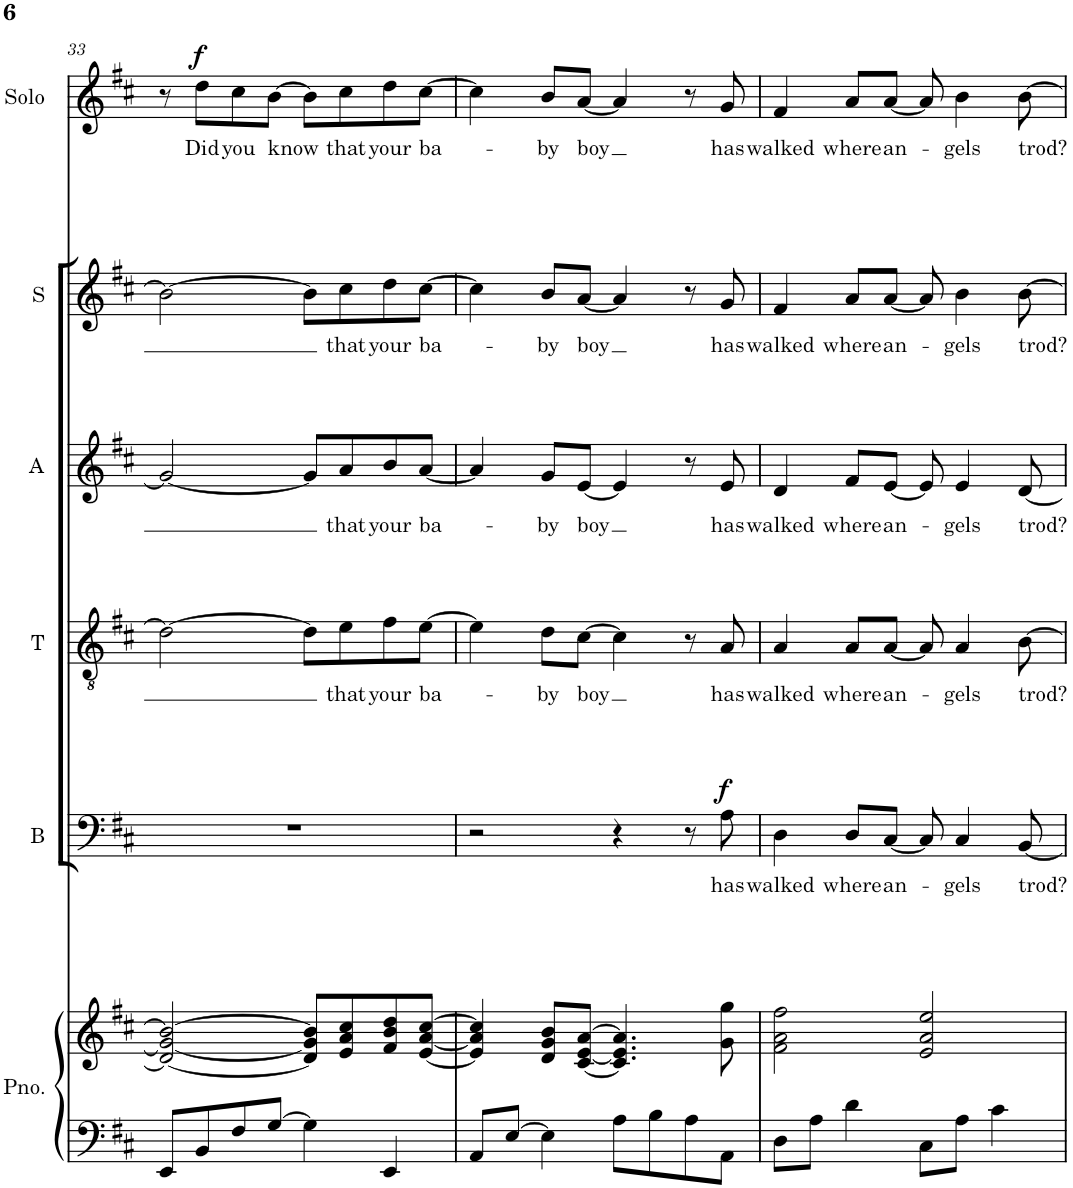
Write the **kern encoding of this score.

**kern	**kern	**kern	**text	**dynam	**kern	**text	**kern	**text	**kern	**text	**kern	**text	**dynam
*part6	*part6	*part5	*part5	*part5	*part4	*part4	*part3	*part3	*part2	*part2	*part1	*part1	*part1
*staff7	*staff6	*staff5	*staff5	*staff5	*staff4	*staff4	*staff3	*staff3	*staff2	*staff2	*staff1	*staff1	*staff1
*I"Piano	*	*I"Bas	*	*	*I"Tenor	*	*I"Alt	*	*I"Sopraan	*	*I"Solo	*	*
*I'Pno.	*	*I'B	*	*	*I'T	*	*I'A	*	*I'S	*	*I'Solo	*	*
!!LO:PB:g=z
*clefF4	*clefG2	*clefF4	*	*	*clefGv2	*	*clefG2	*	*clefG2	*	*clefG2	*	*
*k[f#c#]	*k[f#c#]	*k[f#c#]	*	*	*k[f#c#]	*	*k[f#c#]	*	*k[f#c#]	*	*k[f#c#]	*	*
*M4/4	*M4/4	*M4/4	*	*	*M4/4	*	*M4/4	*	*M4/4	*	*M4/4	*	*
=33	=33	=33	=33	=33	=33	=33	=33	=33	=33	=33	=33	=33	=33
8EE/L	2d/_ 2g/_ 2b/_	1r	.	.	2d\_	.	2g/_	.	2b\_	.	8r	.	.
!	!	!	!	!	!	!	!	!	!	!	!	!LO:LY:b	!LO:DY:a
8BB/	.	.	.	.	.	.	.	.	.	.	8dd\L	Did	f
!	!	!	!	!	!	!	!	!	!	!	!	!LO:LY:b	!
8F#/	.	.	.	.	.	.	.	.	.	.	8cc#\	you	.
!	!	!	!	!	!	!	!	!	!	!	!	!LO:LY:b	!
[8G/J	.	.	.	.	.	.	.	.	.	.	[8b\J	know	.
4G\]	8d/] 8g/] 8b/]L	.	.	.	8d\L]	.	8g/L]	.	8b\L]	.	8b\L]	.	.
!	!	!	!	!	!	!LO:LY:b	!	!LO:LY:b	!	!LO:LY:b	!	!LO:LY:b	!
.	8e/ 8a/ 8cc#/	.	.	.	8e\	that	8a/	that	8cc#\	that	8cc#\	that	.
!	!	!	!	!	!	!LO:LY:b	!	!LO:LY:b	!	!LO:LY:b	!	!LO:LY:b	!
4EE/	8f#/ 8b/ 8dd/	.	.	.	8f#\	your	8b/	your	8dd\	your	8dd\	your	.
!	!	!	!	!	!	!LO:LY:b	!	!LO:LY:b	!	!LO:LY:b	!	!LO:LY:b	!
.	[8e/ [8a/ [8cc#/J	.	.	.	[8e\J	ba-	[8a/J	ba-	[8cc#\J	ba-	[8cc#\J	ba-	.
=34	=34	=34	=34	=34	=34	=34	=34	=34	=34	=34	=34	=34	=34
8AA/L	4e/] 4a/] 4cc#/]	2r	.	.	4e\]	.	4a/]	.	4cc#\]	.	4cc#\]	.	.
[8E/J	.	.	.	.	.	.	.	.	.	.	.	.	.
!	!	!	!	!	!	!LO:LY:b	!	!LO:LY:b	!	!LO:LY:b	!	!LO:LY:b	!
4E\]	8d/ 8g/ 8b/L	.	.	.	8d\L	-by	8g/L	-by	8b/L	-by	8b/L	-by	.
!	!	!	!	!	!	!LO:LY:b	!	!LO:LY:b	!	!LO:LY:b	!	!LO:LY:b	!
.	[8c#/ [8e/ [8a/J	.	.	.	[8c#\J	boy	[8e/J	boy	[8a/J	boy	[8a/J	boy	.
8A\L	4.c#/] 4.e/] 4.a/]	4r	.	.	4c#\]	.	4e/]	.	4a/]	.	4a/]	.	.
8B\	.	.	.	.	.	.	.	.	.	.	.	.	.
8A\	.	8r	.	.	8r	.	8r	.	8r	.	8r	.	.
!	!	!	!LO:LY:b	!LO:DY:a	!	!LO:LY:b	!	!LO:LY:b	!	!LO:LY:b	!	!LO:LY:b	!
8AA\J	8g\ 8gg\	8A\	has	f	8A/	has	8e/	has	8g/	has	8g/	has	.
=35	=35	=35	=35	=35	=35	=35	=35	=35	=35	=35	=35	=35	=35
!	!	!	!LO:LY:b	!	!	!LO:LY:b	!	!LO:LY:b	!	!LO:LY:b	!	!LO:LY:b	!
8D\L	2f#\ 2a\ 2ff#\	4D\	walked	.	4A/	walked	4d/	walked	4f#/	walked	4f#/	walked	.
8A\J	.	.	.	.	.	.	.	.	.	.	.	.	.
!	!	!	!LO:LY:b	!	!	!LO:LY:b	!	!LO:LY:b	!	!LO:LY:b	!	!LO:LY:b	!
4d\	.	8D/L	where	.	8A/L	where	8f#/L	where	8a/L	where	8a/L	where	.
!	!	!	!LO:LY:b	!	!	!LO:LY:b	!	!LO:LY:b	!	!LO:LY:b	!	!LO:LY:b	!
.	.	[8C#/J	an-	.	[8A/J	an-	[8e/J	an-	[8a/J	an-	[8a/J	an-	.
8C#\L	2e/ 2a/ 2ee/	8C#/]	.	.	8A/]	.	8e/]	.	8a/]	.	8a/]	.	.
!	!	!	!LO:LY:b	!	!	!LO:LY:b	!	!LO:LY:b	!	!LO:LY:b	!	!LO:LY:b	!
8A\J	.	4C#/	-gels	.	4A/	-gels	4e/	-gels	4b\	-gels	4b\	-gels	.
4c#\	.	.	.	.	.	.	.	.	.	.	.	.	.
!	!	!	!LO:LY:b	!	!	!LO:LY:b	!	!LO:LY:b	!	!LO:LY:b	!	!LO:LY:b	!
.	.	[8BB/	trod?	.	[8B\	trod?	[8d/	trod?	[8b\	trod?	[8b\	trod?	.
=	=	=	=	=	=	=	=	=	=	=	=	=	=
*-	*-	*-	*-	*-	*-	*-	*-	*-	*-	*-	*-	*-	*-
